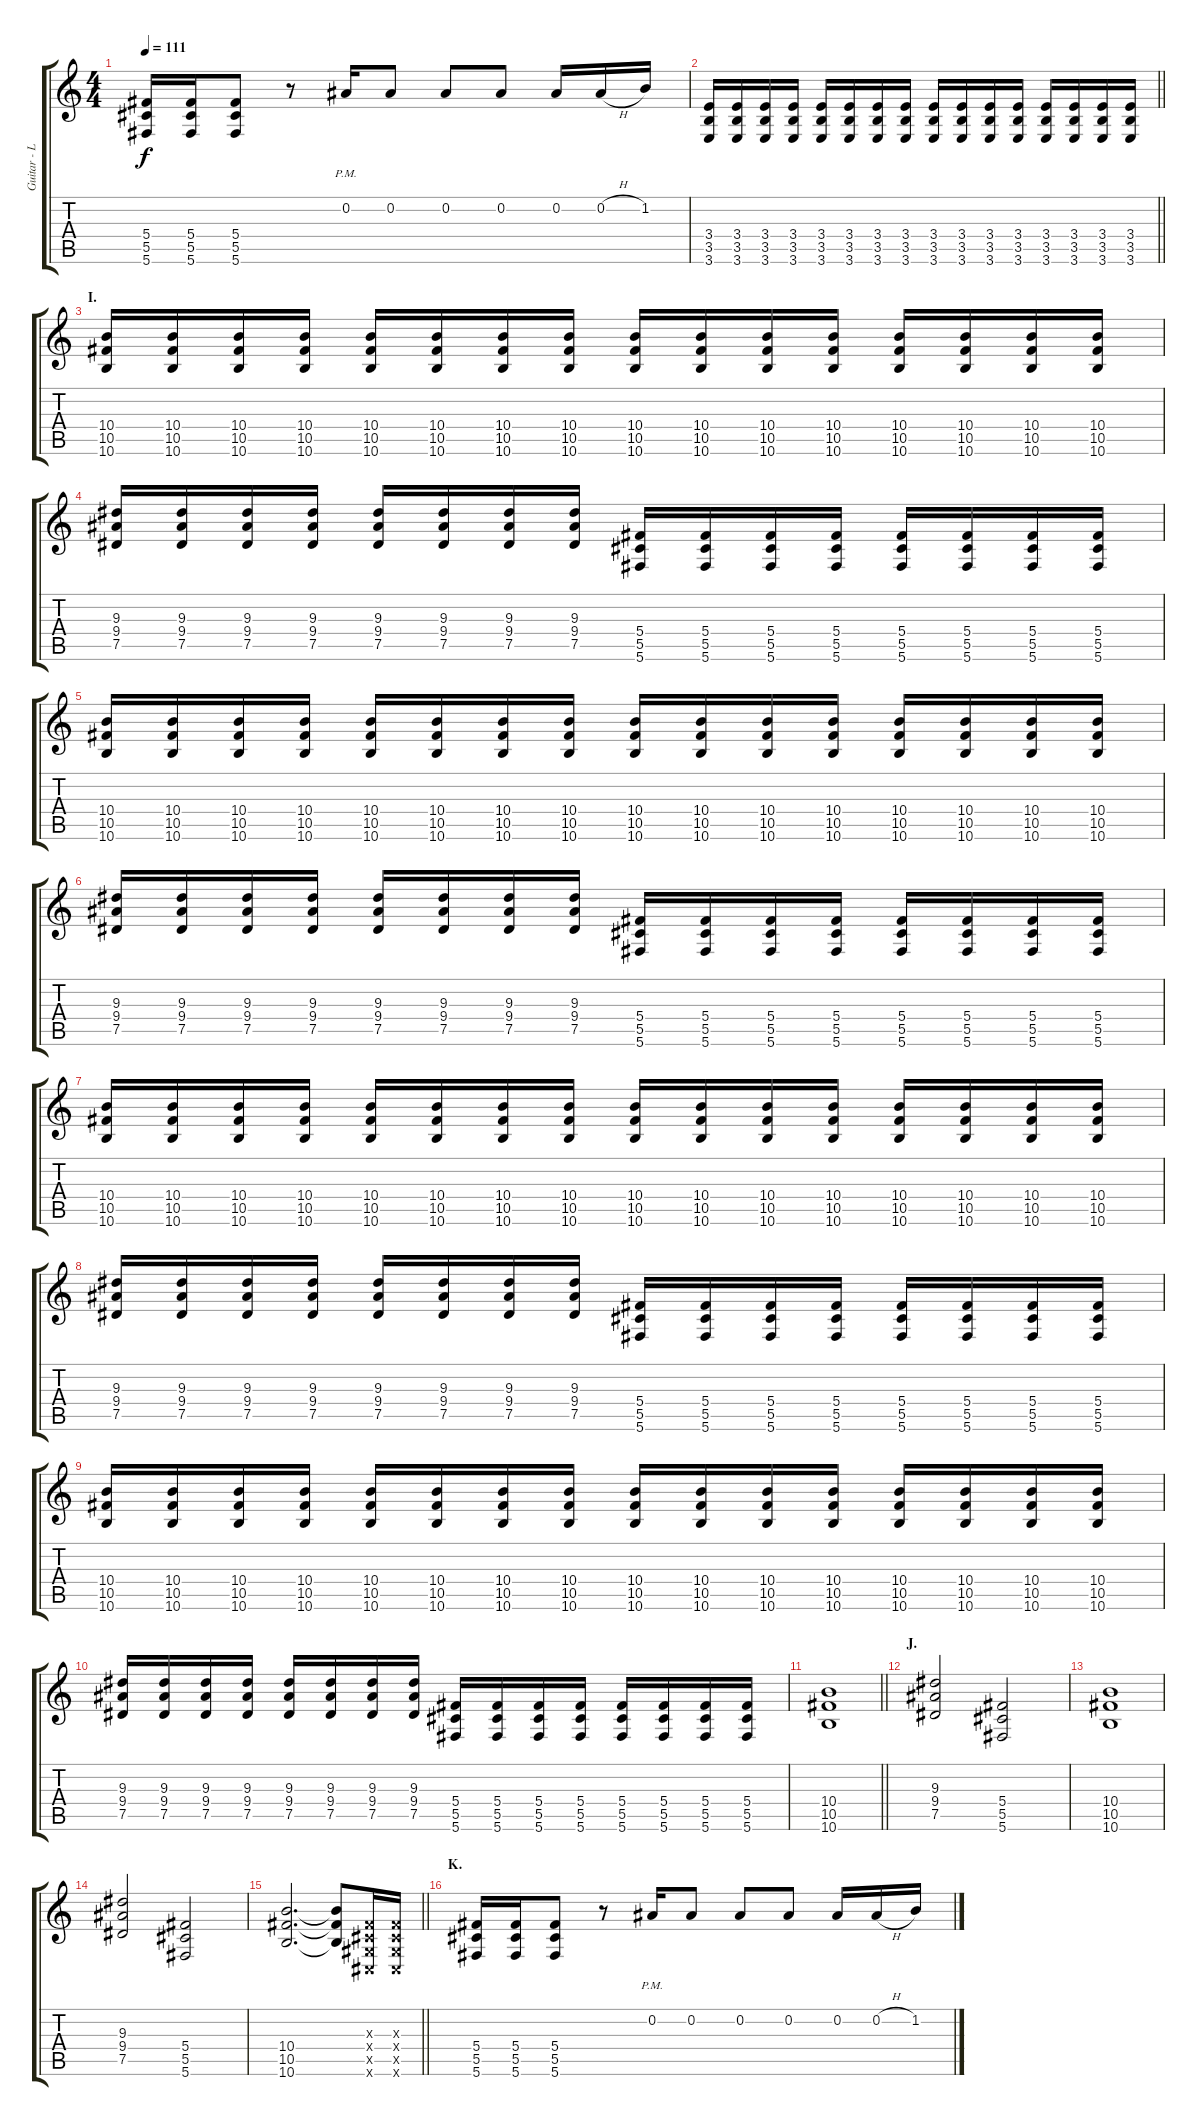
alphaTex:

\track ("Guitar - Left" "Guitar - L") {instrument distortionguitar}
\staff {score tabs}
\tuning (Eb4 Bb3 Gb3 Db3 Ab2 Db2) {hide}
\ts (4 4)
\tempo 111
\clef g2
\ks c
(5.4 5.5 5.6).16{dy f} (5.4 5.5 5.6).16 (5.4 5.5 5.6).8 r.8 0.2{pm}.16 0.2.8 0.2.8 0.2.8 0.2.16 0.2{h}.16 1.2.16 |
\barLineRight lightlight
(3.4 3.5 3.6).16 (3.4 3.5 3.6).16 (3.4 3.5 3.6).16 (3.4 3.5 3.6).16 (3.4 3.5 3.6).16 (3.4 3.5 3.6).16 (3.4 3.5 3.6).16 (3.4 3.5 3.6).16 (3.4 3.5 3.6).16 (3.4 3.5 3.6).16 (3.4 3.5 3.6).16 (3.4 3.5 3.6).16 (3.4 3.5 3.6).16 (3.4 3.5 3.6).16 (3.4 3.5 3.6).16 (3.4 3.5 3.6).16 |
\section ("" "I.")
(10.4 10.5 10.6).16 (10.4 10.5 10.6).16 (10.4 10.5 10.6).16 (10.4 10.5 10.6).16 (10.4 10.5 10.6).16 (10.4 10.5 10.6).16 (10.4 10.5 10.6).16 (10.4 10.5 10.6).16 (10.4 10.5 10.6).16 (10.4 10.5 10.6).16 (10.4 10.5 10.6).16 (10.4 10.5 10.6).16 (10.4 10.5 10.6).16 (10.4 10.5 10.6).16 (10.4 10.5 10.6).16 (10.4 10.5 10.6).16 |
(9.3 9.4 7.5).16 (9.3 9.4 7.5).16 (9.3 9.4 7.5).16 (9.3 9.4 7.5).16 (9.3 9.4 7.5).16 (9.3 9.4 7.5).16 (9.3 9.4 7.5).16 (9.3 9.4 7.5).16 (5.4 5.5 5.6).16 (5.4 5.5 5.6).16 (5.4 5.5 5.6).16 (5.4 5.5 5.6).16 (5.4 5.5 5.6).16 (5.4 5.5 5.6).16 (5.4 5.5 5.6).16 (5.4 5.5 5.6).16 |
(10.4 10.5 10.6).16 (10.4 10.5 10.6).16 (10.4 10.5 10.6).16 (10.4 10.5 10.6).16 (10.4 10.5 10.6).16 (10.4 10.5 10.6).16 (10.4 10.5 10.6).16 (10.4 10.5 10.6).16 (10.4 10.5 10.6).16 (10.4 10.5 10.6).16 (10.4 10.5 10.6).16 (10.4 10.5 10.6).16 (10.4 10.5 10.6).16 (10.4 10.5 10.6).16 (10.4 10.5 10.6).16 (10.4 10.5 10.6).16 |
(9.3 9.4 7.5).16 (9.3 9.4 7.5).16 (9.3 9.4 7.5).16 (9.3 9.4 7.5).16 (9.3 9.4 7.5).16 (9.3 9.4 7.5).16 (9.3 9.4 7.5).16 (9.3 9.4 7.5).16 (5.4 5.5 5.6).16 (5.4 5.5 5.6).16 (5.4 5.5 5.6).16 (5.4 5.5 5.6).16 (5.4 5.5 5.6).16 (5.4 5.5 5.6).16 (5.4 5.5 5.6).16 (5.4 5.5 5.6).16 |
(10.4 10.5 10.6).16 (10.4 10.5 10.6).16 (10.4 10.5 10.6).16 (10.4 10.5 10.6).16 (10.4 10.5 10.6).16 (10.4 10.5 10.6).16 (10.4 10.5 10.6).16 (10.4 10.5 10.6).16 (10.4 10.5 10.6).16 (10.4 10.5 10.6).16 (10.4 10.5 10.6).16 (10.4 10.5 10.6).16 (10.4 10.5 10.6).16 (10.4 10.5 10.6).16 (10.4 10.5 10.6).16 (10.4 10.5 10.6).16 |
(9.3 9.4 7.5).16 (9.3 9.4 7.5).16 (9.3 9.4 7.5).16 (9.3 9.4 7.5).16 (9.3 9.4 7.5).16 (9.3 9.4 7.5).16 (9.3 9.4 7.5).16 (9.3 9.4 7.5).16 (5.4 5.5 5.6).16 (5.4 5.5 5.6).16 (5.4 5.5 5.6).16 (5.4 5.5 5.6).16 (5.4 5.5 5.6).16 (5.4 5.5 5.6).16 (5.4 5.5 5.6).16 (5.4 5.5 5.6).16 |
(10.4 10.5 10.6).16 (10.4 10.5 10.6).16 (10.4 10.5 10.6).16 (10.4 10.5 10.6).16 (10.4 10.5 10.6).16 (10.4 10.5 10.6).16 (10.4 10.5 10.6).16 (10.4 10.5 10.6).16 (10.4 10.5 10.6).16 (10.4 10.5 10.6).16 (10.4 10.5 10.6).16 (10.4 10.5 10.6).16 (10.4 10.5 10.6).16 (10.4 10.5 10.6).16 (10.4 10.5 10.6).16 (10.4 10.5 10.6).16 |
(9.3 9.4 7.5).16 (9.3 9.4 7.5).16 (9.3 9.4 7.5).16 (9.3 9.4 7.5).16 (9.3 9.4 7.5).16 (9.3 9.4 7.5).16 (9.3 9.4 7.5).16 (9.3 9.4 7.5).16 (5.4 5.5 5.6).16 (5.4 5.5 5.6).16 (5.4 5.5 5.6).16 (5.4 5.5 5.6).16 (5.4 5.5 5.6).16 (5.4 5.5 5.6).16 (5.4 5.5 5.6).16 (5.4 5.5 5.6).16 |
\barLineRight lightlight
(10.4 10.5 10.6).1 |
\section ("" "J.")
(9.3 9.4 7.5).2{volume 12 instrument overdrivenguitar} (5.4 5.5 5.6).2 |
(10.4 10.5 10.6).1 |
(9.3 9.4 7.5).2 (5.4 5.5 5.6).2 |
\barLineRight lightlight
(10.4 10.5 10.6).2{d} (10.4{t} 10.5{t} 10.6{t}).8 (0.3{x} 0.4{x} 0.5{x} 0.6{x}).16{volume 14 instrument distortionguitar} (0.3{x} 0.4{x} 0.5{x} 0.6{x}).16 |
\section ("" "K.")
(5.4 5.5 5.6).16 (5.4 5.5 5.6).16 (5.4 5.5 5.6).8 r.8 0.2{pm}.16 0.2.8 0.2.8 0.2.8 0.2.16 0.2{h}.16 1.2.16
